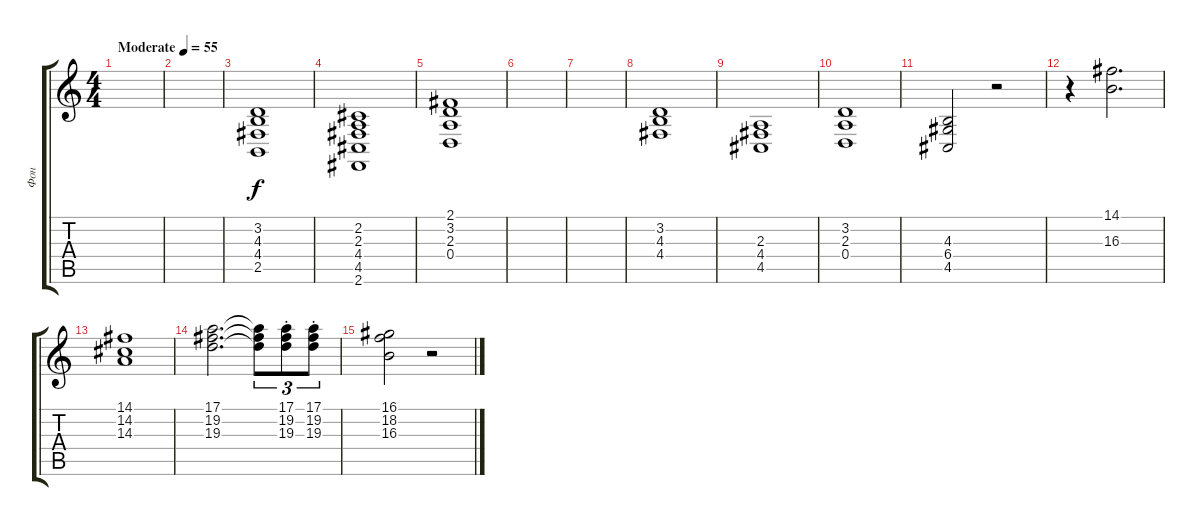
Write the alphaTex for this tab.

\track ("Фон" "Фон") {instrument percussiveorgan}
\staff {score tabs}
\tuning (E4 B3 G3 D3 A2 E2) {hide}
\ts (4 4)
\tempo (55 "Moderate")
\clef g2
\ks c
|
|
(3.2 4.3 4.4 2.5).1 |
(2.2 2.3 4.4 4.5 2.6).1 |
(2.1 3.2 2.3 0.4).1 |
|
|
(3.2 4.3 4.4).1 |
(2.3 4.4 4.5).1 |
(3.2 2.3 0.4).1 |
(4.3 6.4 4.5).2 r.2 |
r.4 (14.1 16.3).2{d} |
(14.1 14.2 14.3).1 |
(17.1 19.2 19.3).2{d} (17.1{t} 19.2{t} 19.3{t}).8{tu (3 2)} (17.1{st} 19.2{st} 19.3{st}).8{tu (3 2)} (17.1{st} 19.2{st} 19.3{st}).8{tu (3 2)} |
(16.1 18.2 16.3).2 r.2
